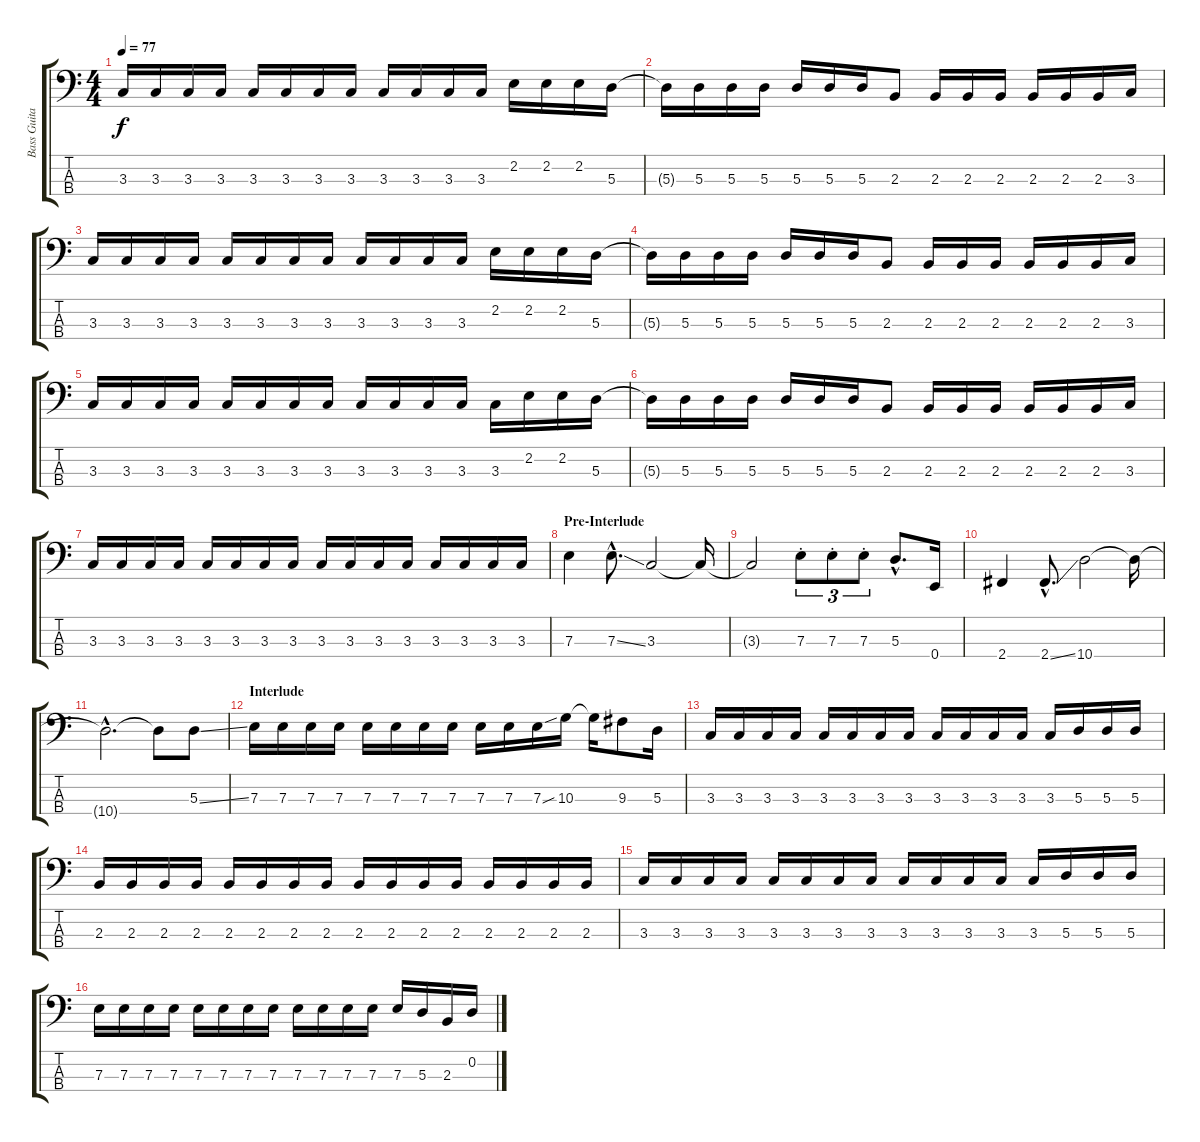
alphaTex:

\track ("Bass Guitar - Stuart Richardson" "Bass Guita") {instrument electricbassfinger}
\staff {score tabs}
\tuning (G2 D2 A1 E1) {hide}
\ts (4 4)
\tempo 77
\clef f4
\ks c
3.3.16{dy f} 3.3.16 3.3.16 3.3.16 3.3.16 3.3.16 3.3.16 3.3.16 3.3.16 3.3.16 3.3.16 3.3.16 2.2.16 2.2.16 2.2.16 5.3.16 |
5.3{t}.16 5.3.16 5.3.16 5.3.16 5.3.16 5.3.16 5.3.16 2.3.8 2.3.16 2.3.16 2.3.16 2.3.16 2.3.16 2.3.16 3.3.16 |
3.3.16 3.3.16 3.3.16 3.3.16 3.3.16 3.3.16 3.3.16 3.3.16 3.3.16 3.3.16 3.3.16 3.3.16 2.2.16 2.2.16 2.2.16 5.3.16 |
5.3{t}.16 5.3.16 5.3.16 5.3.16 5.3.16 5.3.16 5.3.16 2.3.8 2.3.16 2.3.16 2.3.16 2.3.16 2.3.16 2.3.16 3.3.16 |
3.3.16 3.3.16 3.3.16 3.3.16 3.3.16 3.3.16 3.3.16 3.3.16 3.3.16 3.3.16 3.3.16 3.3.16 3.3.16 2.2.16 2.2.16 5.3.16 |
5.3{t}.16 5.3.16 5.3.16 5.3.16 5.3.16 5.3.16 5.3.16 2.3.8 2.3.16 2.3.16 2.3.16 2.3.16 2.3.16 2.3.16 3.3.16 |
3.3.16 3.3.16 3.3.16 3.3.16 3.3.16 3.3.16 3.3.16 3.3.16 3.3.16 3.3.16 3.3.16 3.3.16 3.3.16 3.3.16 3.3.16 3.3.16 |
\section ("" "Pre-Interlude")
7.3.4 7.3{ss hac}.8{d} 3.3.2 3.3{t}.16 |
3.3{t}.2 7.3{st}.8{tu (3 2)} 7.3{st}.8{tu (3 2)} 7.3{st}.8{tu (3 2)} 5.3{hac}.8{d} 0.4.16 |
2.4.4 2.4{ss hac}.8{d} 10.4.2 10.4{t}.16 |
10.4{hac t}.2{d} 10.4{t}.8 5.3{ss}.8 |
\section ("" "Interlude")
7.3.16 7.3.16 7.3.16 7.3.16 7.3.16 7.3.16 7.3.16 7.3.16 7.3.16 7.3.16 7.3.16 10.3{sib}.16 10.3{t}.16 9.3.8 5.3.16 |
3.3.16 3.3.16 3.3.16 3.3.16 3.3.16 3.3.16 3.3.16 3.3.16 3.3.16 3.3.16 3.3.16 3.3.16 3.3.16 5.3.16 5.3.16 5.3.16 |
2.3.16 2.3.16 2.3.16 2.3.16 2.3.16 2.3.16 2.3.16 2.3.16 2.3.16 2.3.16 2.3.16 2.3.16 2.3.16 2.3.16 2.3.16 2.3.16 |
3.3.16 3.3.16 3.3.16 3.3.16 3.3.16 3.3.16 3.3.16 3.3.16 3.3.16 3.3.16 3.3.16 3.3.16 3.3.16 5.3.16 5.3.16 5.3.16 |
7.3.16 7.3.16 7.3.16 7.3.16 7.3.16 7.3.16 7.3.16 7.3.16 7.3.16 7.3.16 7.3.16 7.3.16 7.3.16 5.3.16 2.3.16 0.2.16
